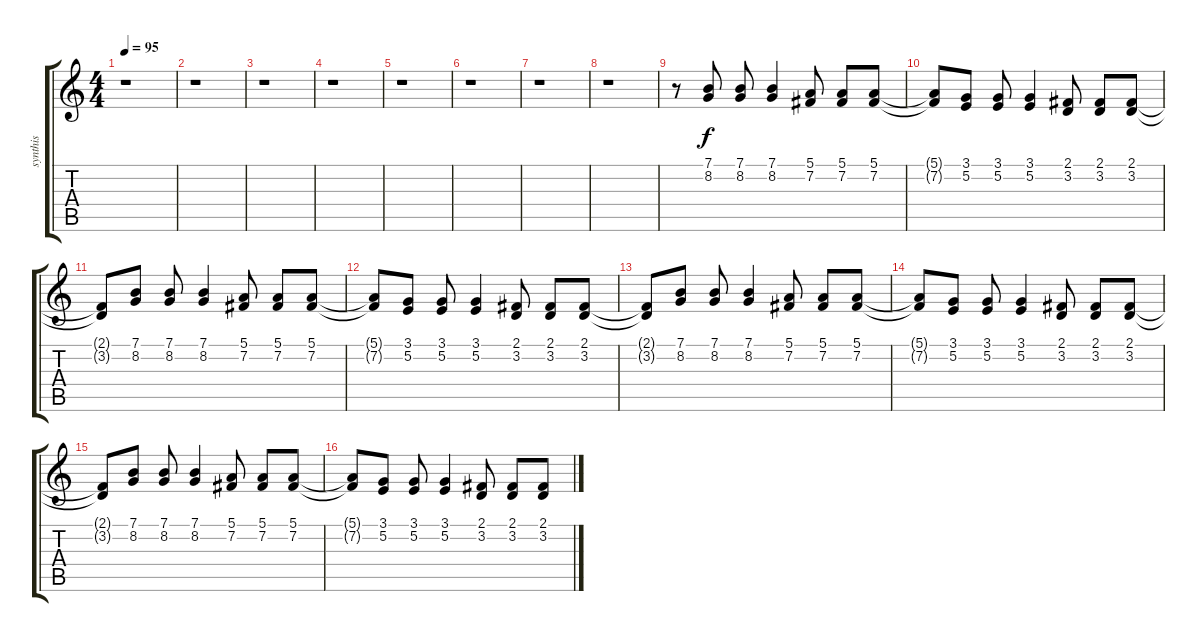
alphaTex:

\track ("synthis" "synthis") {instrument synthvoice}
\staff {score tabs}
\tuning (E4 B3 G3 D3 A2 E2) {hide}
\ts (4 4)
\tempo 95
\clef g2
\ks c
r.1{dy f instrument synthvoice} |
r.1 |
r.1 |
r.1 |
r.1 |
r.1 |
r.1 |
r.1 |
r.8 (7.1 8.2).8 (7.1 8.2).8 (7.1 8.2).4 (5.1 7.2).8 (5.1 7.2).8 (5.1 7.2).8 |
(5.1{t} 7.2{t}).8 (3.1 5.2).8 (3.1 5.2).8 (3.1 5.2).4 (2.1 3.2).8 (2.1 3.2).8 (2.1 3.2).8 |
(2.1{t} 3.2{t}).8 (7.1 8.2).8 (7.1 8.2).8 (7.1 8.2).4 (5.1 7.2).8 (5.1 7.2).8 (5.1 7.2).8 |
(5.1{t} 7.2{t}).8 (3.1 5.2).8 (3.1 5.2).8 (3.1 5.2).4 (2.1 3.2).8 (2.1 3.2).8 (2.1 3.2).8 |
(2.1{t} 3.2{t}).8 (7.1 8.2).8 (7.1 8.2).8 (7.1 8.2).4 (5.1 7.2).8 (5.1 7.2).8 (5.1 7.2).8 |
(5.1{t} 7.2{t}).8 (3.1 5.2).8 (3.1 5.2).8 (3.1 5.2).4 (2.1 3.2).8 (2.1 3.2).8 (2.1 3.2).8 |
(2.1{t} 3.2{t}).8 (7.1 8.2).8 (7.1 8.2).8 (7.1 8.2).4 (5.1 7.2).8 (5.1 7.2).8 (5.1 7.2).8 |
(5.1{t} 7.2{t}).8 (3.1 5.2).8 (3.1 5.2).8 (3.1 5.2).4 (2.1 3.2).8 (2.1 3.2).8 (2.1 3.2).8
